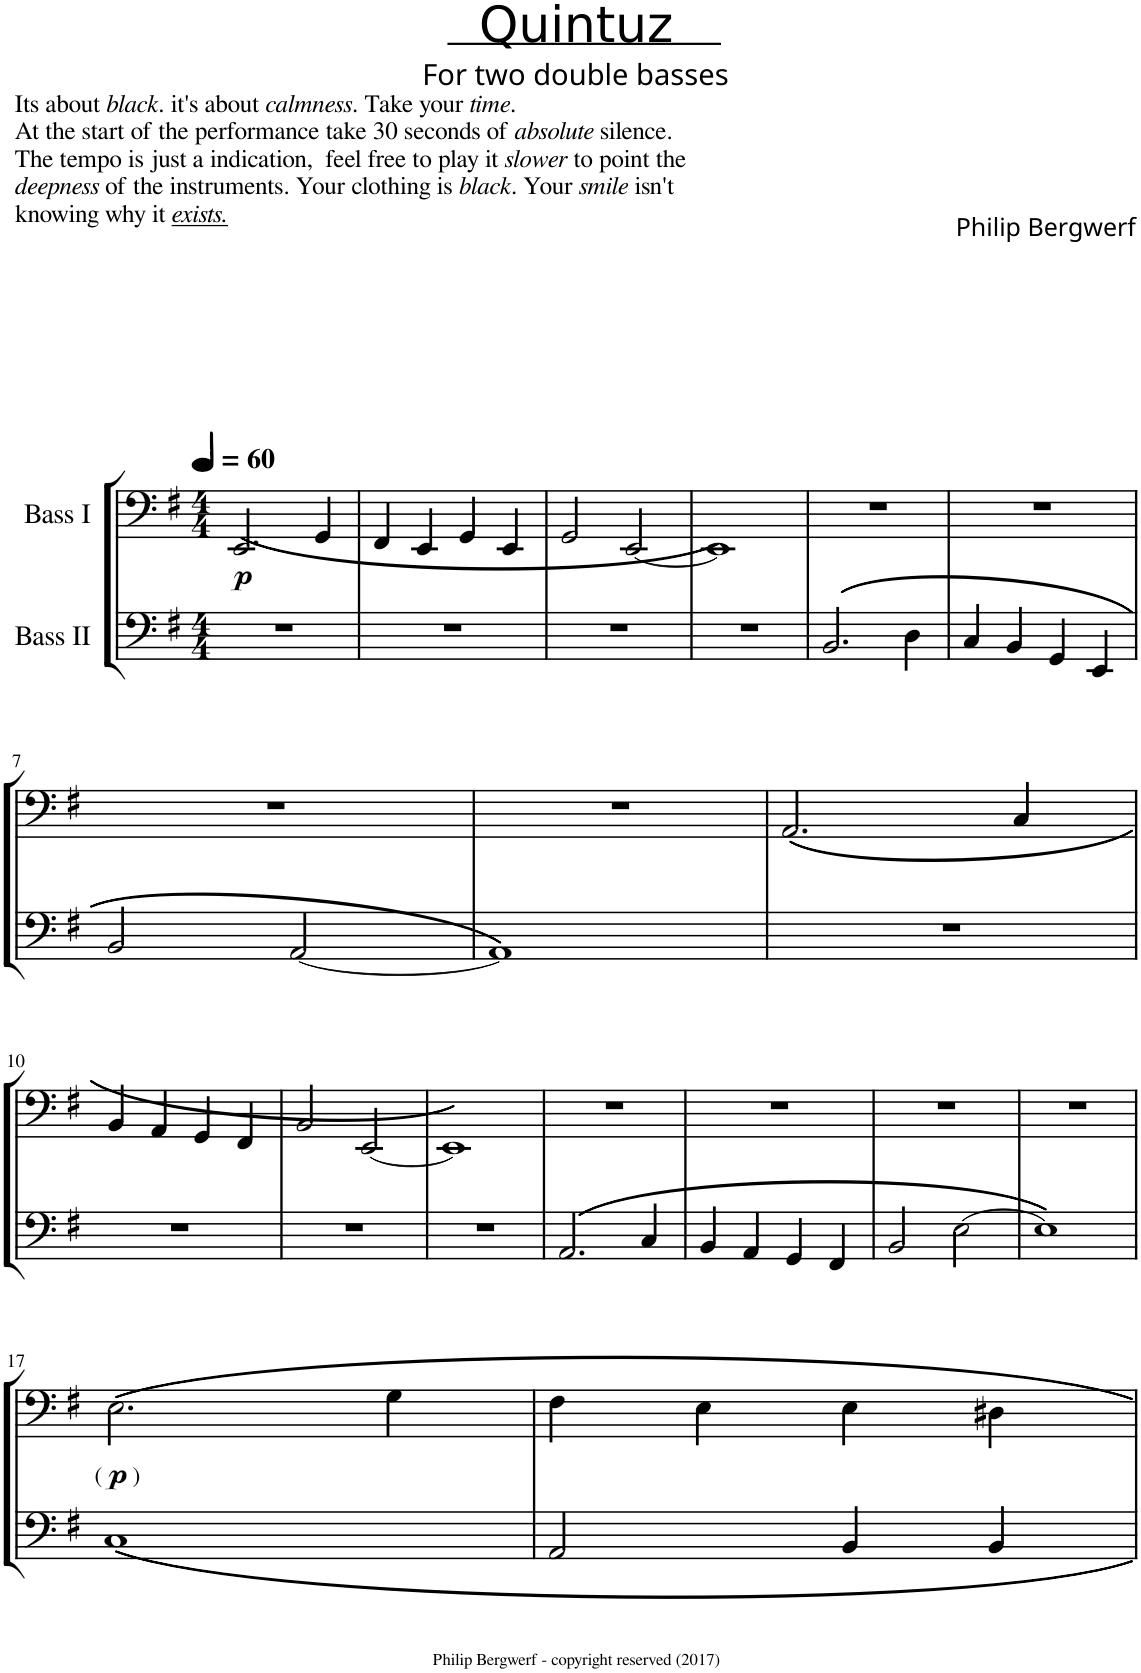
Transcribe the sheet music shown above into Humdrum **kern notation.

**kern	**kern	**dynam
*part2	*part1	*part1
*staff2	*staff1	*staff1
*I"Bass II	*I"Bass I	*
*clefF4	*clefF4	*
*Trd7c12	*Trd7c12	*
*k[f#]	*k[f#]	*
*M4/4	*M4/4	*
*MM60	*MM60	*
=1	=1	=1
!	!	!LO:DY:b
1r	(2.EE/	p
.	4GG/	.
=2	=2	=2
1r	4FF#/	.
.	4EE/	.
.	4GG/	.
.	4EE/	.
=3	=3	=3
1r	2GG/	.
.	[2EE/	.
=4	=4	=4
1r	1EE])	.
=5	=5	=5
(2.BB/	1r	.
4D\	.	.
=6	=6	=6
4C/	1r	.
4BB/	.	.
4GG/	.	.
4EE/	.	.
!!LO:LB:g=z
=7	=7	=7
2BB/	1r	.
[2AA/	.	.
=8	=8	=8
1AA])	1r	.
=9	=9	=9
1r	(2.AA/	.
.	4C/	.
!!LO:LB:g=z
=10	=10	=10
1r	4BB/	.
.	4AA/	.
.	4GG/	.
.	4FF#/	.
=11	=11	=11
1r	2BB/	.
.	[2EE/	.
=12	=12	=12
1r	1EE])	.
=13	=13	=13
(2.AA/	1r	.
4C/	.	.
=14	=14	=14
4BB/	1r	.
4AA/	.	.
4GG/	.	.
4FF#/	.	.
=15	=15	=15
2BB/	1r	.
[2E\	.	.
=16	=16	=16
1E])	1r	.
!!LO:LB:g=z
=17	=17	=17
!	!	!LO:DY:b
!	!	!LO:DY:n=1:b
!	!	!LO:DY:n=2:b
1C	2.E\	other-dynamics p other-dynamics
.	4G\	.
=18	=18	=18
2AA/	4F#\	.
.	4E\	.
4BB/	4E\	.
4BB/	4D#X\	.
=	=	=
*-	*-	*-
